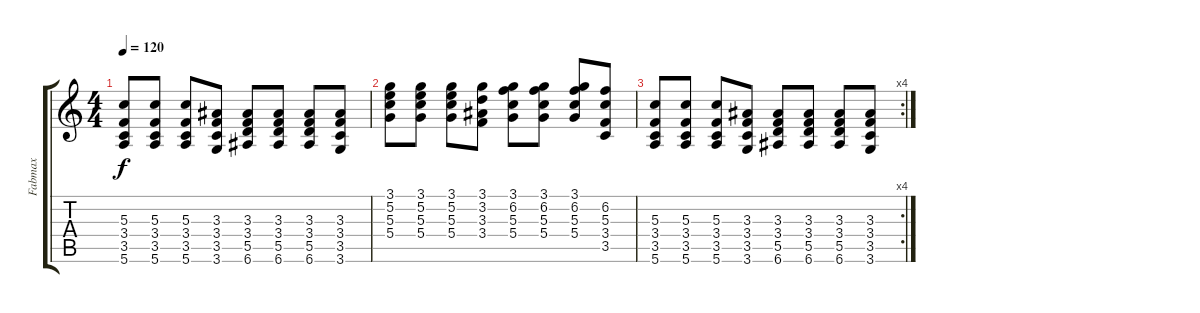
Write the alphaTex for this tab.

\track ("Fabmax" "Fabmax") {instrument electricguitarclean}
\staff {score tabs}
\tuning (E4 B3 G3 D3 A2 E2) {hide}
\ts (4 4)
\tempo 120
\clef g2
\ks c
(5.3 3.4 3.5 5.6).8{dy f} (5.3 3.4 3.5 5.6).8 (5.3 3.4 3.5 5.6).8 (3.3 3.4 3.5 3.6).8 (3.3 3.4 5.5 6.6).8 (3.3 3.4 5.5 6.6).8 (3.3 3.4 5.5 6.6).8 (3.3 3.4 3.5 3.6).8 |
(3.1 5.2 5.3 5.4).8 (3.1 5.2 5.3 5.4).8 (3.1 5.2 5.3 5.4).8 (3.1 3.2 3.3 3.4).8 (3.1 6.2 5.3 5.4).8 (3.1 6.2 5.3 5.4).8 (3.1 6.2 5.3 5.4).8 (6.2 5.3 3.4 3.5).8 |
\rc 4
(5.3 3.4 3.5 5.6).8 (5.3 3.4 3.5 5.6).8 (5.3 3.4 3.5 5.6).8 (3.3 3.4 3.5 3.6).8 (3.3 3.4 5.5 6.6).8 (3.3 3.4 5.5 6.6).8 (3.3 3.4 5.5 6.6).8 (3.3 3.4 3.5 3.6).8
